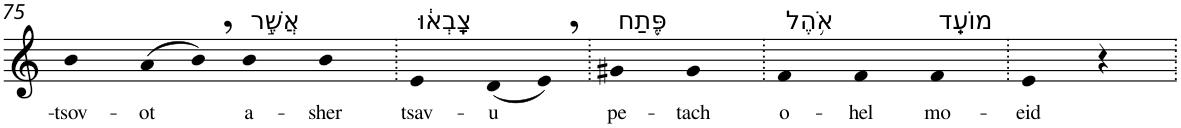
**kern	**text
*part1	*part1
*staff1	*staff1
*I"Piano	*
*I'Pno	*
!!LO:PB:g=z
*clefG2	*
*k[]	*
=75	=75
!	!LO:LY:b
4b	-tsov-
!	!LO:LY:b
(8a	-ot
8b,)	.
!LO:TX:a:t=אֲשֶׁ֣ר	!
!	!LO:LY:b
4b	a-
!	!LO:LY:b
4b	-sher
=76.	=76.
!LO:TX:a:t=צָֽבְא֔וּ	!
!	!LO:LY:b
4e	tsav-
!	!LO:LY:b
(8d	-u
8e,)	.
=77.	=77.
!LO:TX:a:t=פֶּ֖תַח	!
!	!LO:LY:b
4g#X	pe-
!	!LO:LY:b
4g#	-tach
=78.	=78.
!LO:TX:a:t=אֹ֥הֶל	!
!	!LO:LY:b
4f	o-
!	!LO:LY:b
4f	-hel
!LO:TX:a:t=מוֹעֵֽד	!
!	!LO:LY:b
4f	mo-
=79.	=79.
!	!LO:LY:b
4e	-eid
4r	.
=.	=.
*-	*-
